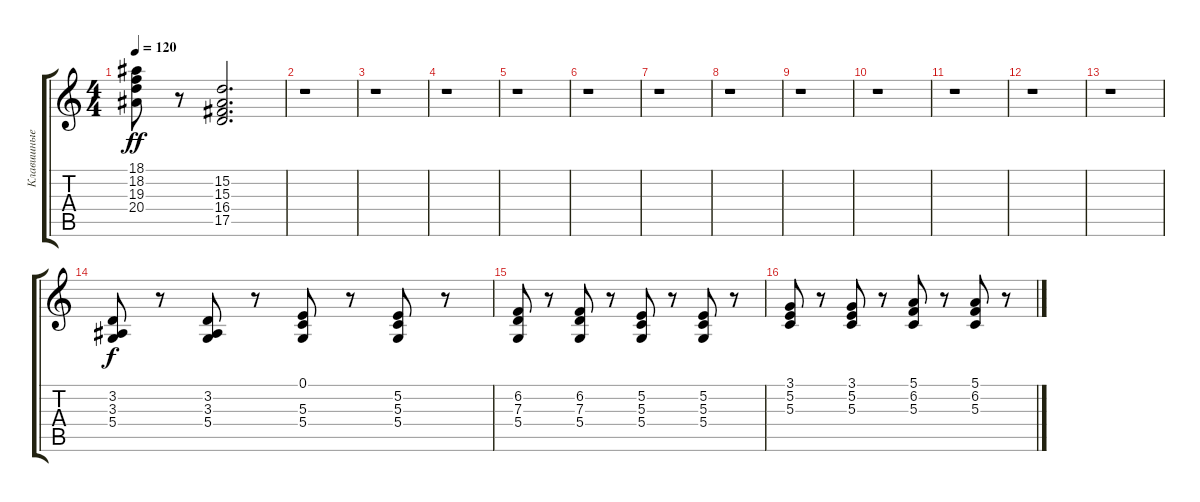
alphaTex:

\track ("Клавишные 3" "Клавишные ") {instrument harpsichord}
\staff {score tabs}
\tuning (E4 B3 G3 D3 A2 E2) {hide}
\ts (4 4)
\tempo 120
\clef g2
\ks c
(18.1 18.2 19.3 20.4).8{dy ff} r.8 (15.2 15.3 16.4 17.5).2{d} |
r.1 |
r.1 |
r.1 |
r.1 |
r.1 |
r.1 |
r.1 |
r.1 |
r.1 |
r.1 |
r.1 |
r.1 |
(3.2 3.3 5.4).8{dy f} r.8 (3.2 3.3 5.4).8 r.8 (0.1 5.3 5.4).8 r.8 (5.2 5.3 5.4).8 r.8 |
(6.2 7.3 5.4).8 r.8 (6.2 7.3 5.4).8 r.8 (5.2 5.3 5.4).8 r.8 (5.2 5.3 5.4).8 r.8 |
(3.1 5.2 5.3).8 r.8 (3.1 5.2 5.3).8 r.8 (5.1 6.2 5.3).8 r.8 (5.1 6.2 5.3).8 r.8
